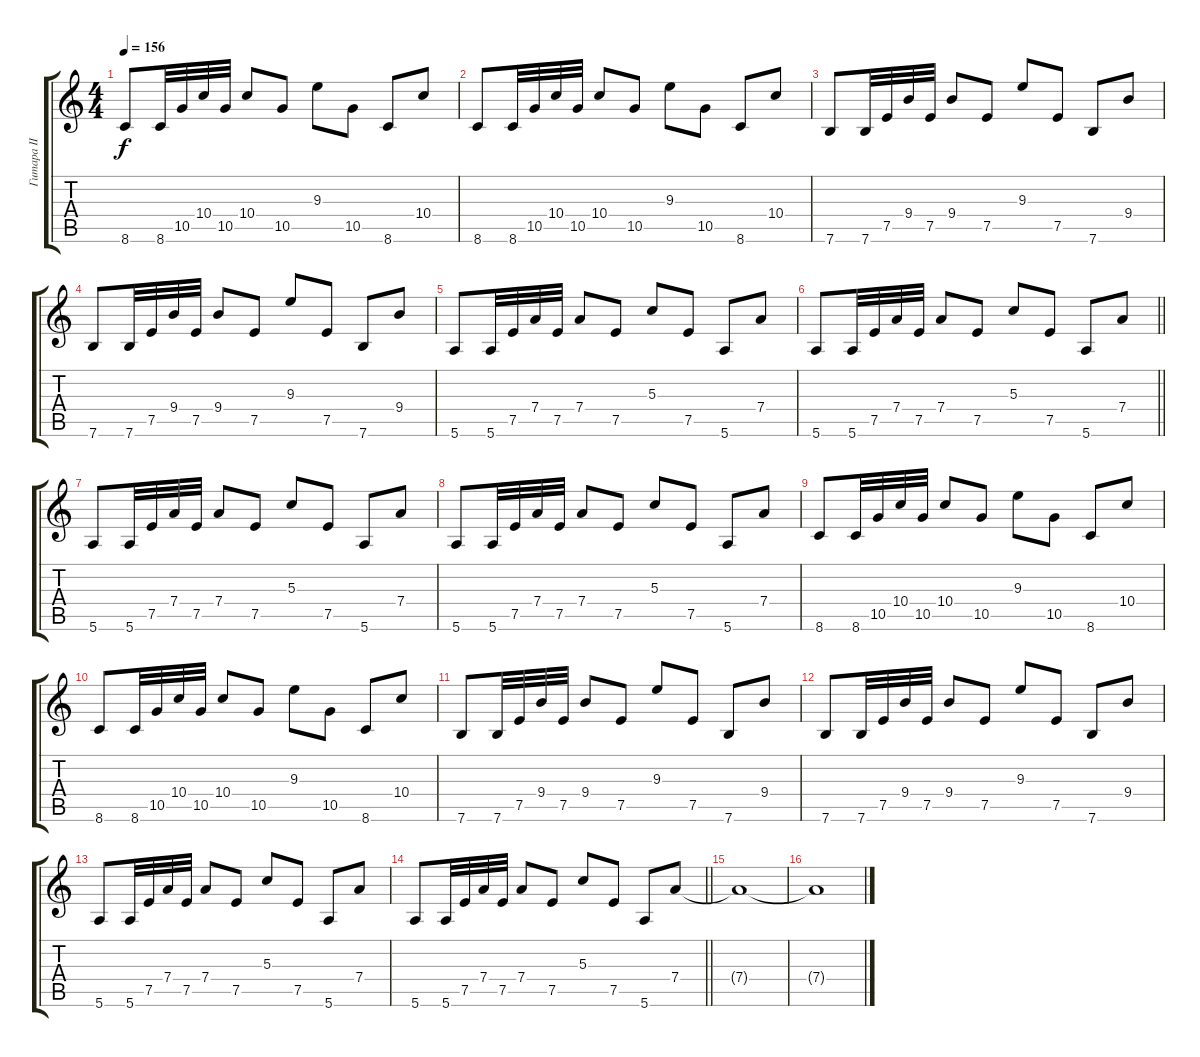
\track ("Гитара II" "Гитара II") {instrument electricguitarclean}
\staff {score tabs}
\tuning (E4 B3 G3 D3 A2 E2) {hide}
\ts (4 4)
\tempo 156
\clef g2
\ks c
8.6.8{dy f} 8.6.32 10.5.32 10.4.32 10.5.32 10.4.8 10.5.8 9.3.8 10.5.8 8.6.8 10.4.8 |
8.6.8 8.6.32 10.5.32 10.4.32 10.5.32 10.4.8 10.5.8 9.3.8 10.5.8 8.6.8 10.4.8 |
7.6.8 7.6.32 7.5.32 9.4.32 7.5.32 9.4.8 7.5.8 9.3.8 7.5.8 7.6.8 9.4.8 |
7.6.8 7.6.32 7.5.32 9.4.32 7.5.32 9.4.8 7.5.8 9.3.8 7.5.8 7.6.8 9.4.8 |
5.6.8 5.6.32 7.5.32 7.4.32 7.5.32 7.4.8 7.5.8 5.3.8 7.5.8 5.6.8 7.4.8 |
\barLineRight lightlight
5.6.8 5.6.32 7.5.32 7.4.32 7.5.32 7.4.8 7.5.8 5.3.8 7.5.8 5.6.8 7.4.8 |
5.6.8 5.6.32 7.5.32 7.4.32 7.5.32 7.4.8 7.5.8 5.3.8 7.5.8 5.6.8 7.4.8 |
5.6.8 5.6.32 7.5.32 7.4.32 7.5.32 7.4.8 7.5.8 5.3.8 7.5.8 5.6.8 7.4.8 |
8.6.8 8.6.32 10.5.32 10.4.32 10.5.32 10.4.8 10.5.8 9.3.8 10.5.8 8.6.8 10.4.8 |
8.6.8 8.6.32 10.5.32 10.4.32 10.5.32 10.4.8 10.5.8 9.3.8 10.5.8 8.6.8 10.4.8 |
7.6.8 7.6.32 7.5.32 9.4.32 7.5.32 9.4.8 7.5.8 9.3.8 7.5.8 7.6.8 9.4.8 |
7.6.8 7.6.32 7.5.32 9.4.32 7.5.32 9.4.8 7.5.8 9.3.8 7.5.8 7.6.8 9.4.8 |
5.6.8 5.6.32 7.5.32 7.4.32 7.5.32 7.4.8 7.5.8 5.3.8 7.5.8 5.6.8 7.4.8 |
\barLineRight lightlight
5.6.8 5.6.32 7.5.32 7.4.32 7.5.32 7.4.8 7.5.8 5.3.8 7.5.8 5.6.8 7.4.8 |
7.4{t}.1 |
7.4{t}.1
